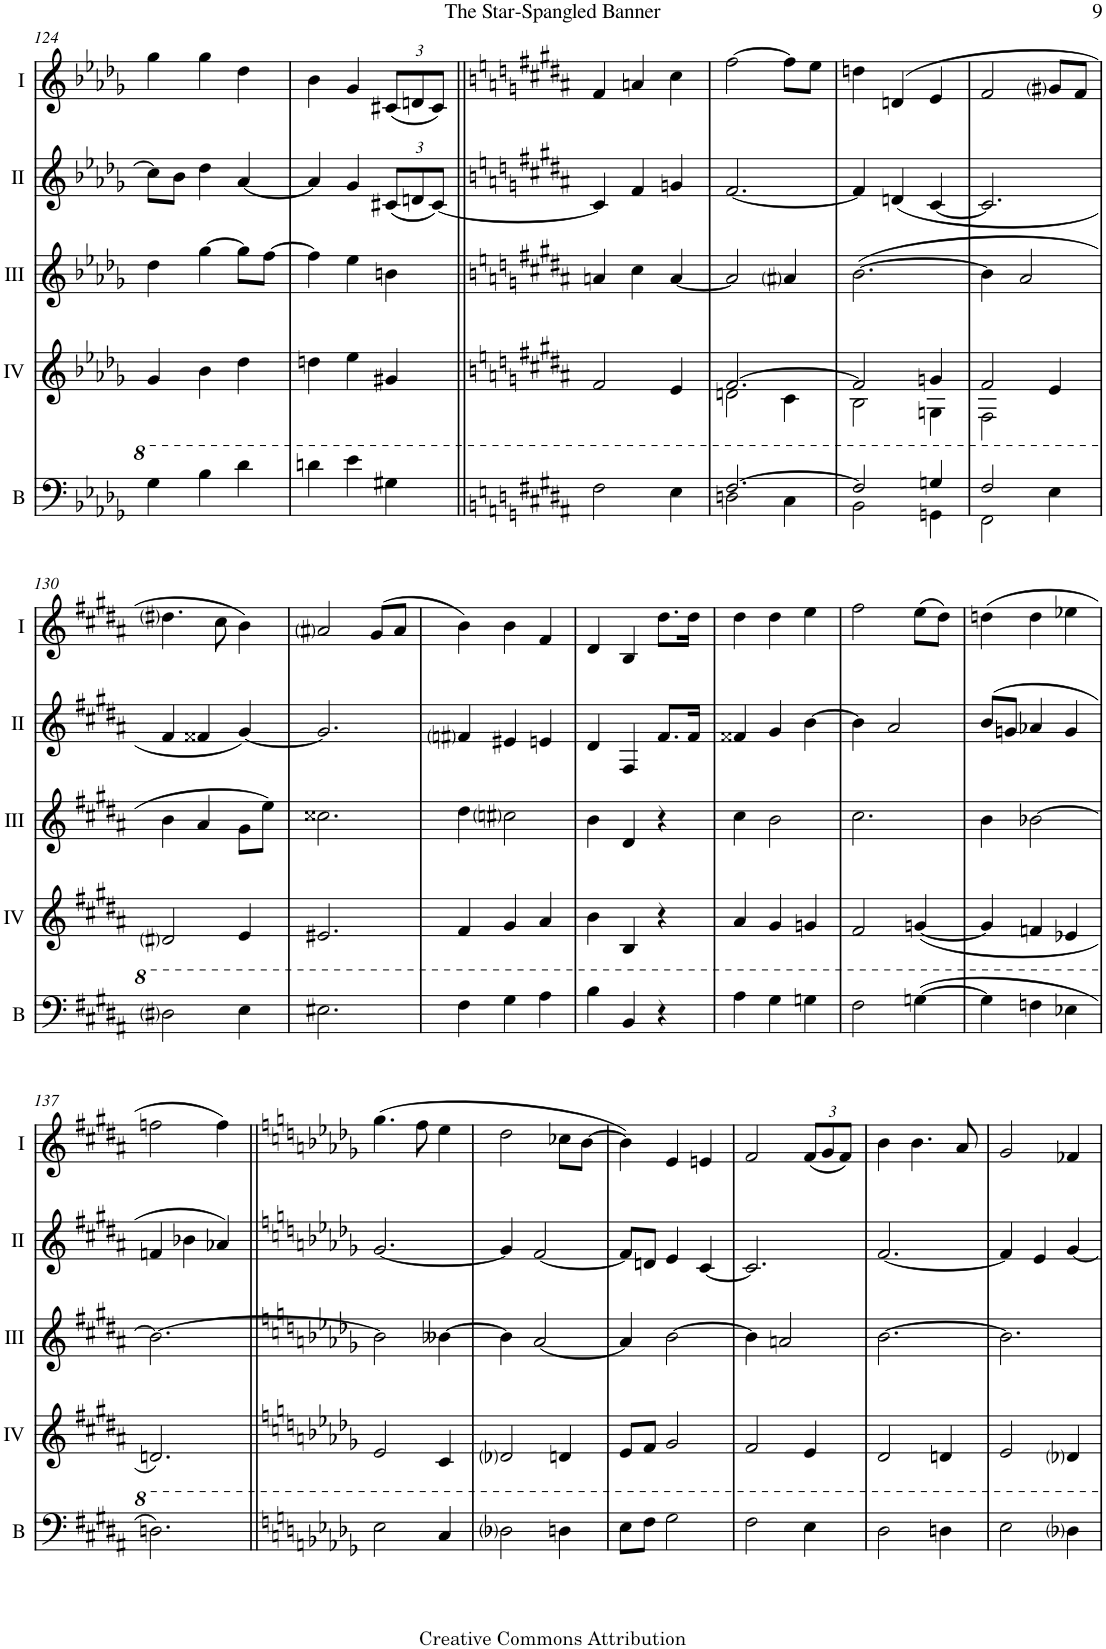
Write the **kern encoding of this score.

**kern	**kern	**kern	**kern	**kern
*part5	*part4	*part3	*part2	*part1
*staff5	*staff4	*staff3	*staff2	*staff1
*I"Bass	*I"Acc. 4	*I"Acc. 3	*I"Acc. 2	*I"Acc. 1
*I'B	*	*	*	*
!!LO:PB:g=z
*clefF4	*clefG2	*clefG2	*clefG2	*clefG2
*Trd7c12	*Trd7c12	*Trd7c12	*	*
*k[b-e-a-d-g-]	*k[b-e-a-d-g-]	*k[b-e-a-d-g-]	*k[b-e-a-d-g-]	*k[b-e-a-d-g-]
*M3/4	*M3/4	*M3/4	*M3/4	*M3/4
=124	=124	=124	=124	=124
4g-\	4g-/	4dd-\	8cc-\L]	4gg-\
.	.	.	8b-\J	.
4b-\	4b-\	[4gg-\	4dd-\	4gg-\
4dd-\	4dd-\	8gg-\L]	[4a-/	4dd-\
.	.	[8ff\J	.	.
=125	=125	=125	=125	=125
4ddn\	4ddn\	4ff\]	4a-/]	4b-\
4ee-\	4ee-\	4ee-\	4g-/	4g-/
*	*	*	*Xbrackettup	*Xbrackettup
4g#X\	4g#X/	4bn\	(12c#X/L	(12c#X/L
.	.	.	12dn/	12dn/
.	.	.	[12c#/J)	12c#/J)
=126||	=126||	=126||	=126||	=126||
*k[f#c#g#d#a#]	*k[f#c#g#d#a#]	*k[f#c#g#d#a#]	*k[f#c#g#d#a#]	*k[f#c#g#d#a#]
2f#\	2f#/	4an/	4c#/]	4f#/
.	.	4cc#\	4f#/	4an/
4e\	4e/	[4a/	4gn/	4cc#\
=127	=127	=127	=127	=127
*^	*^	*	*	*
[2.f#/	2dn\	[2.f#/	2dn\	2a/]	[2.f#/	[2ff#\
.	4c#\	.	4c#\	4a#i/	.	8ff#\L]
.	.	.	.	.	.	8ee\J
=128	=128	=128	=128	=128	=128	=128
2f#/]	2B\	2f#/]	2B\	([2.b\	4f#/]	4ddn\
.	.	.	.	.	(4dn/	(4dn/
4gn/	4Gn\	4gn/	4Gn\	.	[4c#/	4e/
=129	=129	=129	=129	=129	=129	=129
2f#/	2F#\	2f#/	2F#\	4b\]	2.c#/]	2f#/
.	.	.	.	2a#/	.	.
4e\	4ryy	4e/	4ryy	.	.	8g#i/L
.	.	.	.	.	.	8f#/J
*v	*v	*	*	*	*	*
*	*v	*v	*	*	*
!!LO:LB:g=z
=130	=130	=130	=130	=130
2d#i\	2d#i/	4b\	4f#/	4.dd#i\
.	.	4a#/	4f##X/	.
.	.	.	.	8cc#\
4e\	4e/	8g#\L	[4g#/)	4b\)
.	.	8ee\J)	.	.
=131	=131	=131	=131	=131
2.e#X\	2.e#X/	2.cc##X\	2.g#/]	2a#i/
.	.	.	.	(8g#/L
.	.	.	.	8a#/J
=132	=132	=132	=132	=132
4f#\	4f#/	4dd#\	4f#i/	4b\)
4g#\	4g#/	2cc#i\	4e#X/	4b\
4a#\	4a#/	.	4en/	4f#/
=133	=133	=133	=133	=133
4b\	4b\	4b\	4d#/	4d#/
4B/	4B/	4d#/	4F#/	4B/
4r	4r	4r	8.f#/L	8.dd#\L
.	.	.	16f#/Jk	16dd#\Jk
=134	=134	=134	=134	=134
4a#\	4a#/	4cc#\	4f##X/	4dd#\
4g#\	4g#/	2b\	4g#/	4dd#\
4gn\	4gn/	.	[4b\	4ee\
=135	=135	=135	=135	=135
2f#\	2f#/	2.cc#\	4b\]	2ff#\
.	.	.	2a#/	.
([4gn\	([4gn/	.	.	(8ee\L
.	.	.	.	8dd#\J)
=136	=136	=136	=136	=136
4g\]	4g/]	4b\	(8b/L	(4ddn\
.	.	.	8gn/J	.
4fn\	4fn/	[2b-X\	4a-X/	4dd\
4e-X\	4e-X/	.	4g/	4ee-X\
!!LO:LB:g=z
=137	=137	=137	=137	=137
2.dn\)	2.dn/)	2.b-\_	4fn/	2ffn\
.	.	.	4b-X\	.
.	.	.	4a-X/)	4ff\)
=138||	=138||	=138||	=138||	=138||
*k[b-e-a-d-g-]	*k[b-e-a-d-g-]	*k[b-e-a-d-g-]	*k[b-e-a-d-g-]	*k[b-e-a-d-g-]
2e-\	2e-/	2b-\]	[2.g-/	(4.gg-\
.	.	.	.	8ff\
4c/	4c/	[4b--X\	.	4ee-\
=139	=139	=139	=139	=139
2d-i\	2d-i/	4b--\]	4g-/]	2dd-\
.	.	[2a-/	[2f/	.
4dn\	4dn/	.	.	8cc-X\L
.	.	.	.	[8b-\J
=140	=140	=140	=140	=140
8e-\L	8e-/L	4a-/]	8f/L]	4b-\])
8f\J	8f/J	.	8dn/J	.
2g-\	2g-/	[2b-\	4e-/	4e-/
.	.	.	[4c/	4en/
=141	=141	=141	=141	=141
2f\	2f/	4b-\]	2.c/]	2f/
.	.	2an/	.	.
4e-\	4e-/	.	.	(12f/L
.	.	.	.	12g-/
.	.	.	.	12f/J)
=142	=142	=142	=142	=142
2d-\	2d-/	[2.b-\	[2.f/	4b-\
.	.	.	.	4.b-\
4dn\	4dn/	.	.	.
.	.	.	.	8a-/
=143	=143	=143	=143	=143
2e-\	2e-/	2.b-\]	4f/]	2g-/
.	.	.	4e-/	.
4d-i\	4d-i/	.	[4g-/	4f-X/
=	=	=	=	=
*-	*-	*-	*-	*-
